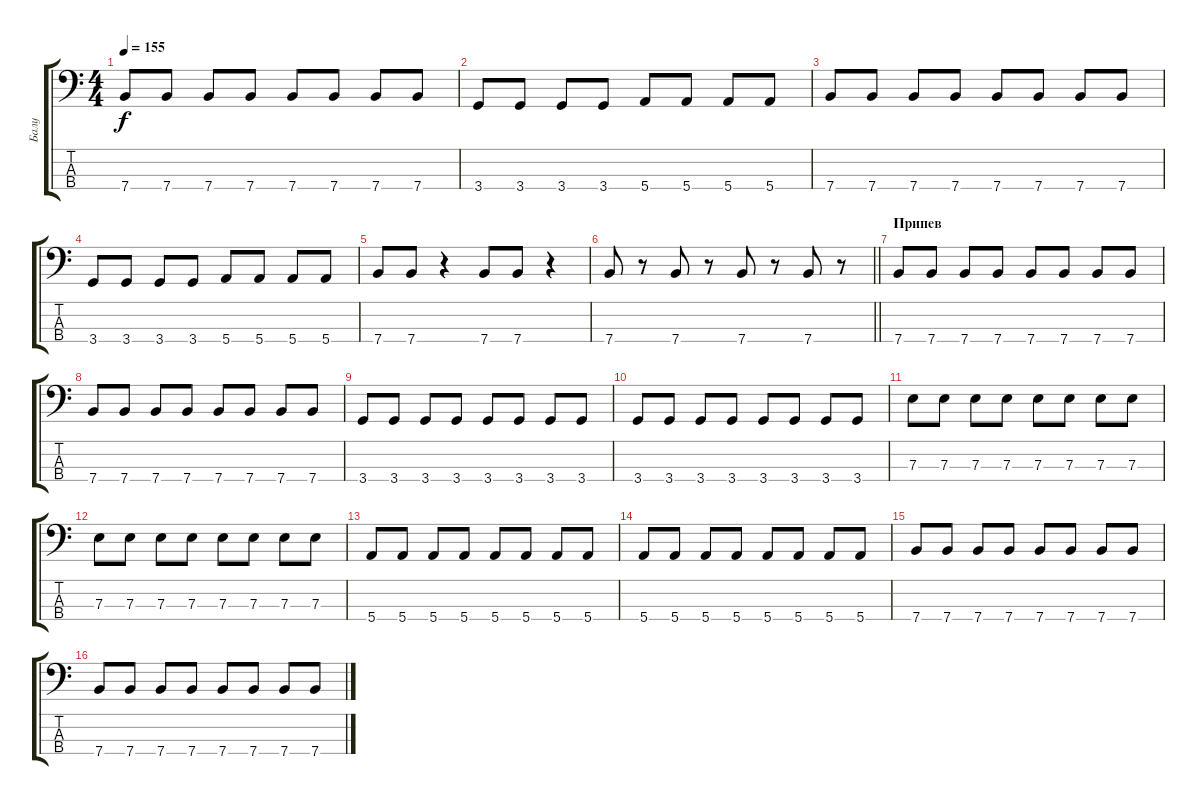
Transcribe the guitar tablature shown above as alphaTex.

\track ("Балу" "Балу") {instrument electricbassfinger}
\staff {score tabs}
\tuning (G2 D2 A1 E1) {hide}
\ts (4 4)
\tempo 155
\clef f4
\ks c
7.4.8{dy f} 7.4.8 7.4.8 7.4.8 7.4.8 7.4.8 7.4.8 7.4.8 |
3.4.8 3.4.8 3.4.8 3.4.8 5.4.8 5.4.8 5.4.8 5.4.8 |
7.4.8 7.4.8 7.4.8 7.4.8 7.4.8 7.4.8 7.4.8 7.4.8 |
3.4.8 3.4.8 3.4.8 3.4.8 5.4.8 5.4.8 5.4.8 5.4.8 |
7.4.8 7.4.8 r.4 7.4.8 7.4.8 r.4 |
\barLineRight lightlight
7.4.8 r.8 7.4.8 r.8 7.4.8 r.8 7.4.8 r.8 |
\section ("" "Припев")
7.4.8 7.4.8 7.4.8 7.4.8 7.4.8 7.4.8 7.4.8 7.4.8 |
7.4.8 7.4.8 7.4.8 7.4.8 7.4.8 7.4.8 7.4.8 7.4.8 |
3.4.8 3.4.8 3.4.8 3.4.8 3.4.8 3.4.8 3.4.8 3.4.8 |
3.4.8 3.4.8 3.4.8 3.4.8 3.4.8 3.4.8 3.4.8 3.4.8 |
7.3.8 7.3.8 7.3.8 7.3.8 7.3.8 7.3.8 7.3.8 7.3.8 |
7.3.8 7.3.8 7.3.8 7.3.8 7.3.8 7.3.8 7.3.8 7.3.8 |
5.4.8 5.4.8 5.4.8 5.4.8 5.4.8 5.4.8 5.4.8 5.4.8 |
5.4.8 5.4.8 5.4.8 5.4.8 5.4.8 5.4.8 5.4.8 5.4.8 |
7.4.8 7.4.8 7.4.8 7.4.8 7.4.8 7.4.8 7.4.8 7.4.8 |
7.4.8 7.4.8 7.4.8 7.4.8 7.4.8 7.4.8 7.4.8 7.4.8
